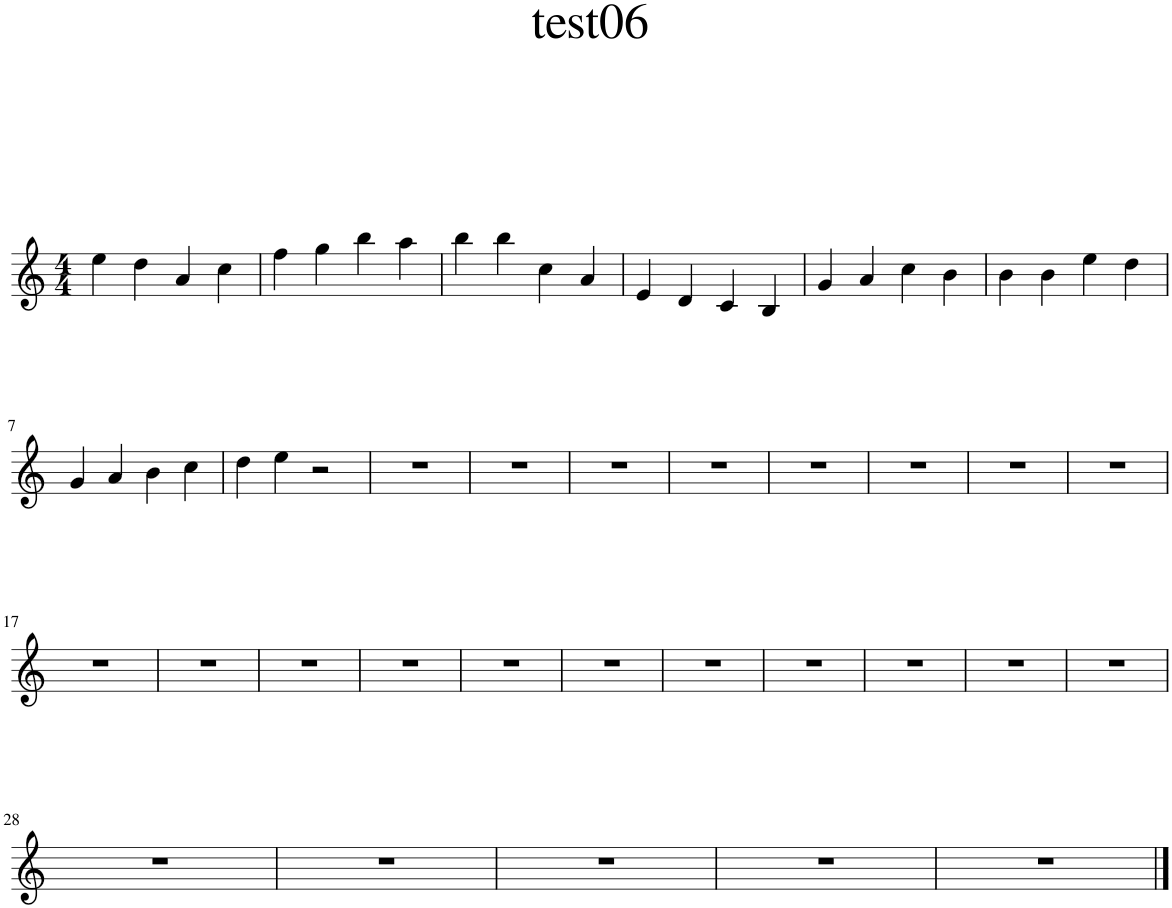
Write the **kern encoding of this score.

**kern
*part1
*staff1
*I"Piano
*I'Pno.
*clefG2
*k[]
*M4/4
=1
4ee\
4dd\
4a/
4cc\
=2
4ff\
4gg\
4bb\
4aa\
=3
4bb\
4bb\
4cc\
4a/
=4
4e/
4d/
4c/
4B/
=5
4g/
4a/
4cc\
4b\
=6
4b\
4b\
4ee\
4dd\
!!LO:LB:g=z
=7
4g/
4a/
4b\
4cc\
=8
4dd\
4ee\
2r
=9
1r
=10
1r
=11
1r
=12
1r
=13
1r
=14
1r
=15
1r
=16
1r
!!LO:LB:g=z
=17
1r
=18
1r
=19
1r
=20
1r
=21
1r
=22
1r
=23
1r
=24
1r
=25
1r
=26
1r
=27
1r
!!LO:LB:g=z
=28
1r
=29
1r
=30
1r
=31
1r
=32
1r
==
*-
